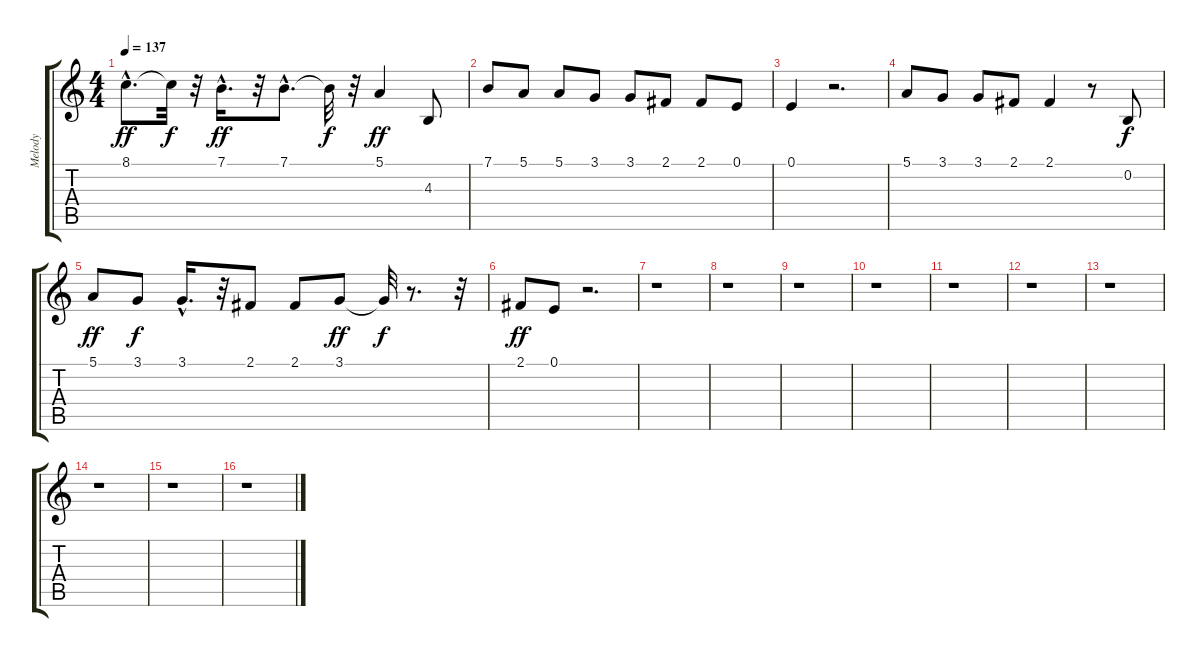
\track ("Melody" "Melody") {instrument synthbrass1}
\staff {score tabs}
\tuning (E4 B3 G3 D3 A2 E2) {hide}
\ts (4 4)
\tempo 137
\clef g2
\ks c
8.1{hac}.8{d dy ff} 8.1{t}.32{dy f} r.32 7.1{hac}.16{d dy ff} r.32 7.1{hac}.8{d} 7.1{t}.32{dy f} r.32 5.1.4{dy ff} 4.3.8 |
7.1.8 5.1.8 5.1.8 3.1.8 3.1.8 2.1.8 2.1.8 0.1.8 |
0.1.4 r.2{d} |
5.1.8 3.1.8 3.1.8 2.1.8 2.1.4 r.8 0.2.8{dy f} |
5.1.8{dy ff} 3.1.8{dy f} 3.1{hac}.16{d} r.32 2.1.8 2.1.8 3.1.8{dy ff} 3.1{t}.32{dy f} r.8{d} r.32 |
2.1.8{dy ff} 0.1.8 r.2{d} |
r.1 |
r.1 |
r.1 |
r.1 |
r.1 |
r.1 |
r.1 |
r.1 |
r.1 |
r.1
